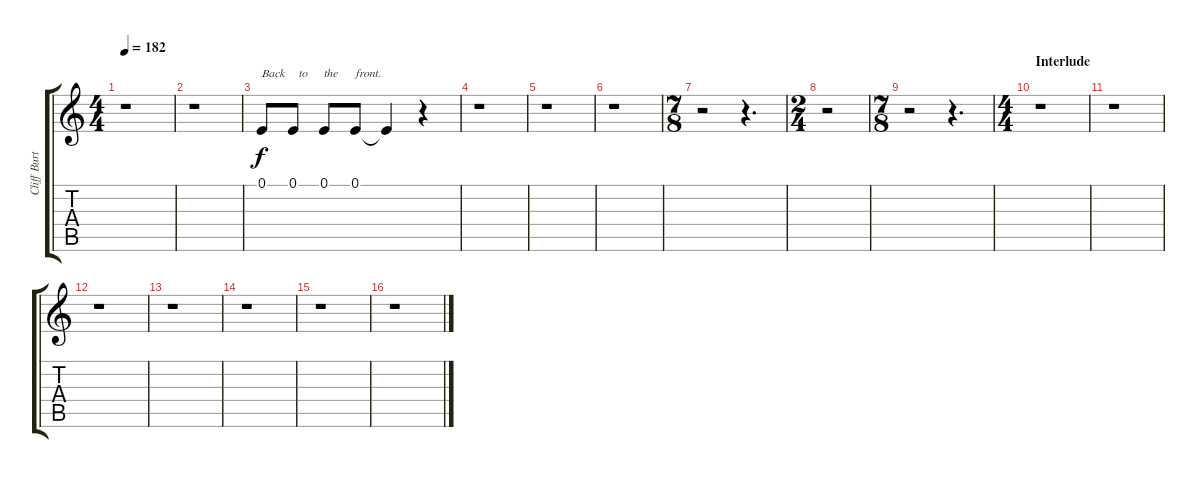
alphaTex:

\track ("Cliff Burton (Backing Vocals)" "Cliff Burt") {instrument tenorsax}
\staff {score tabs}
\tuning (E4 B3 G3 D3 A2 E2) {hide}
\ts (4 4)
\tempo 182
\clef g2
\ks c
r.1{dy f} |
r.1 |
0.1.8{txt "Back"} 0.1.8{txt "  to "} 0.1.8{txt "the"} 0.1.8{txt "front."} 0.1{t}.4 r.4 |
r.1 |
r.1 |
r.1 |
\ts (7 8)
r.2 r.4{d} |
\ts (2 4)
r.2 |
\ts (7 8)
r.2 r.4{d} |
\ts (4 4)
\section ("" "Interlude")
r.1 |
r.1 |
r.1 |
r.1 |
r.1 |
r.1 |
r.1
